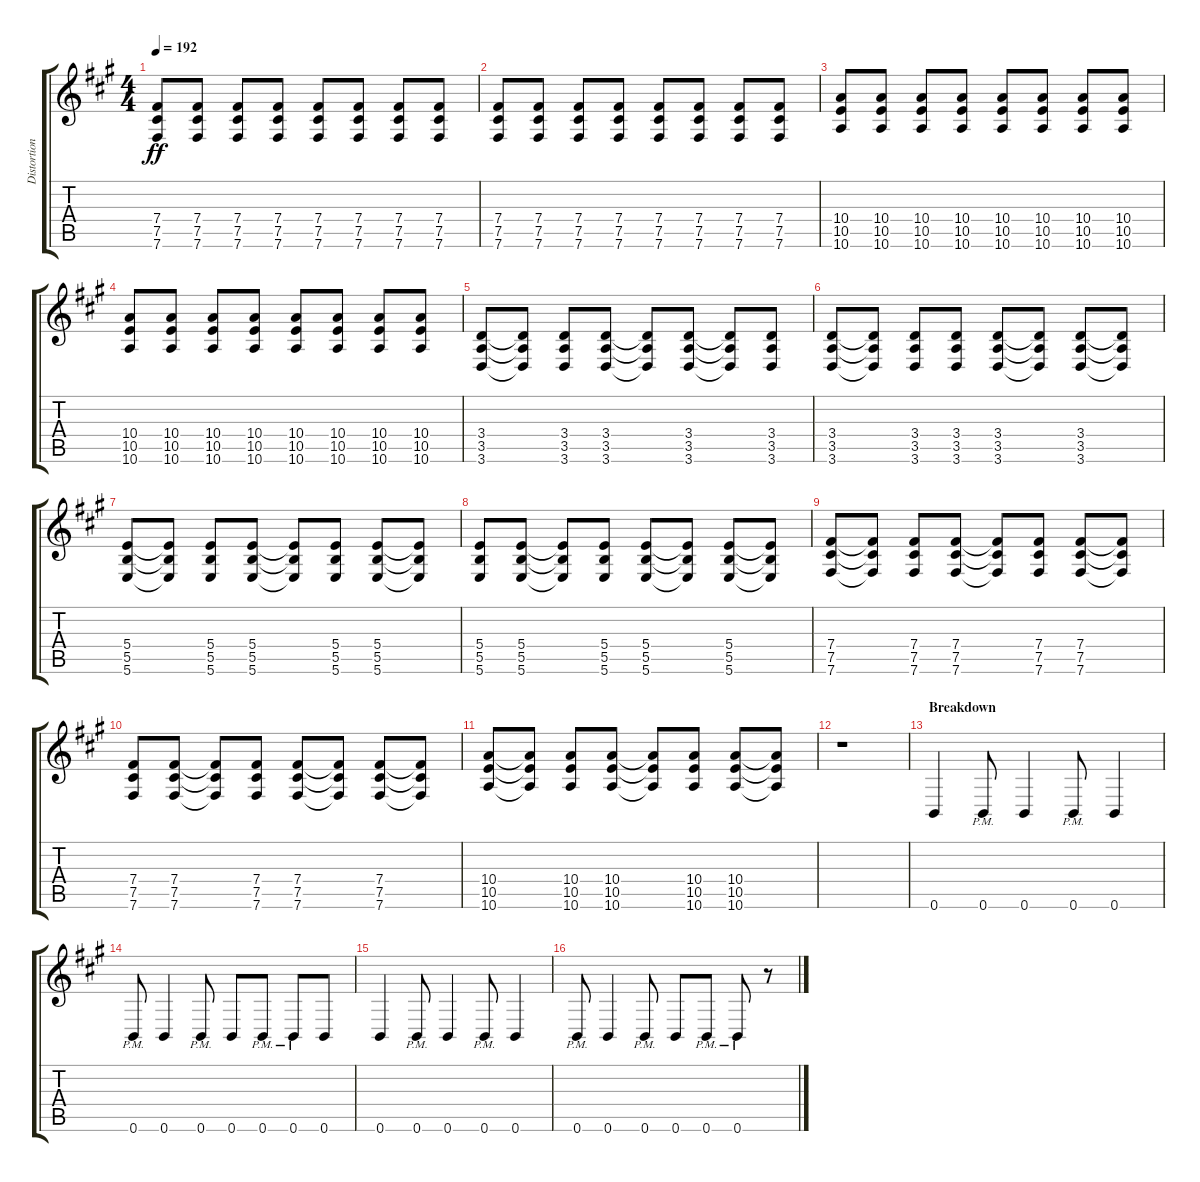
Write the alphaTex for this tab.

\track ("Distortion Guitar 2" "Distortion") {instrument distortionguitar}
\staff {score tabs}
\tuning (Db4 Ab3 E3 B2 Gb2 B1) {hide}
\ts (4 4)
\tempo 192
\clef g2
\ks a
(7.4 7.5 7.6).8{dy ff} (7.4 7.5 7.6).8 (7.4 7.5 7.6).8 (7.4 7.5 7.6).8 (7.4 7.5 7.6).8 (7.4 7.5 7.6).8 (7.4 7.5 7.6).8 (7.4 7.5 7.6).8 |
(7.4 7.5 7.6).8 (7.4 7.5 7.6).8 (7.4 7.5 7.6).8 (7.4 7.5 7.6).8 (7.4 7.5 7.6).8 (7.4 7.5 7.6).8 (7.4 7.5 7.6).8 (7.4 7.5 7.6).8 |
(10.4 10.5 10.6).8 (10.4 10.5 10.6).8 (10.4 10.5 10.6).8 (10.4 10.5 10.6).8 (10.4 10.5 10.6).8 (10.4 10.5 10.6).8 (10.4 10.5 10.6).8 (10.4 10.5 10.6).8 |
(10.4 10.5 10.6).8 (10.4 10.5 10.6).8 (10.4 10.5 10.6).8 (10.4 10.5 10.6).8 (10.4 10.5 10.6).8 (10.4 10.5 10.6).8 (10.4 10.5 10.6).8 (10.4 10.5 10.6).8 |
(3.4 3.5 3.6).8 (3.4{t} 3.5{t} 3.6{t}).8 (3.4 3.5 3.6).8 (3.4 3.5 3.6).8 (3.4{t} 3.5{t} 3.6{t}).8 (3.4 3.5 3.6).8 (3.4{t} 3.5{t} 3.6{t}).8 (3.4 3.5 3.6).8 |
(3.4 3.5 3.6).8 (3.4{t} 3.5{t} 3.6{t}).8 (3.4 3.5 3.6).8 (3.4 3.5 3.6).8 (3.4 3.5 3.6).8 (3.4{t} 3.5{t} 3.6{t}).8 (3.4 3.5 3.6).8 (3.4{t} 3.5{t} 3.6{t}).8 |
(5.4 5.5 5.6).8 (5.4{t} 5.5{t} 5.6{t}).8 (5.4 5.5 5.6).8 (5.4 5.5 5.6).8 (5.4{t} 5.5{t} 5.6{t}).8 (5.4 5.5 5.6).8 (5.4 5.5 5.6).8 (5.4{t} 5.5{t} 5.6{t}).8 |
(5.4 5.5 5.6).8 (5.4 5.5 5.6).8 (5.4{t} 5.5{t} 5.6{t}).8 (5.4 5.5 5.6).8 (5.4 5.5 5.6).8 (5.4{t} 5.5{t} 5.6{t}).8 (5.4 5.5 5.6).8 (5.4{t} 5.5{t} 5.6{t}).8 |
(7.4 7.5 7.6).8 (7.4{t} 7.5{t} 7.6{t}).8 (7.4 7.5 7.6).8 (7.4 7.5 7.6).8 (7.4{t} 7.5{t} 7.6{t}).8 (7.4 7.5 7.6).8 (7.4 7.5 7.6).8 (7.4{t} 7.5{t} 7.6{t}).8 |
(7.4 7.5 7.6).8 (7.4 7.5 7.6).8 (7.4{t} 7.5{t} 7.6{t}).8 (7.4 7.5 7.6).8 (7.4 7.5 7.6).8 (7.4{t} 7.5{t} 7.6{t}).8 (7.4 7.5 7.6).8 (7.4{t} 7.5{t} 7.6{t}).8 |
(10.4 10.5 10.6).8 (10.4{t} 10.5{t} 10.6{t}).8 (10.4 10.5 10.6).8 (10.4 10.5 10.6).8 (10.4{t} 10.5{t} 10.6{t}).8 (10.4 10.5 10.6).8 (10.4 10.5 10.6).8 (10.4{t} 10.5{t} 10.6{t}).8 |
r.1 |
\section ("" "Breakdown")
0.6.4 0.6{pm}.8 0.6.4 0.6{pm}.8 0.6.4 |
0.6{pm}.8 0.6.4 0.6{pm}.8 0.6.8 0.6{pm}.8 0.6{pm}.8 0.6.8 |
0.6.4 0.6{pm}.8 0.6.4 0.6{pm}.8 0.6.4 |
0.6{pm}.8 0.6.4 0.6{pm}.8 0.6.8 0.6{pm}.8 0.6{pm}.8 r.8
